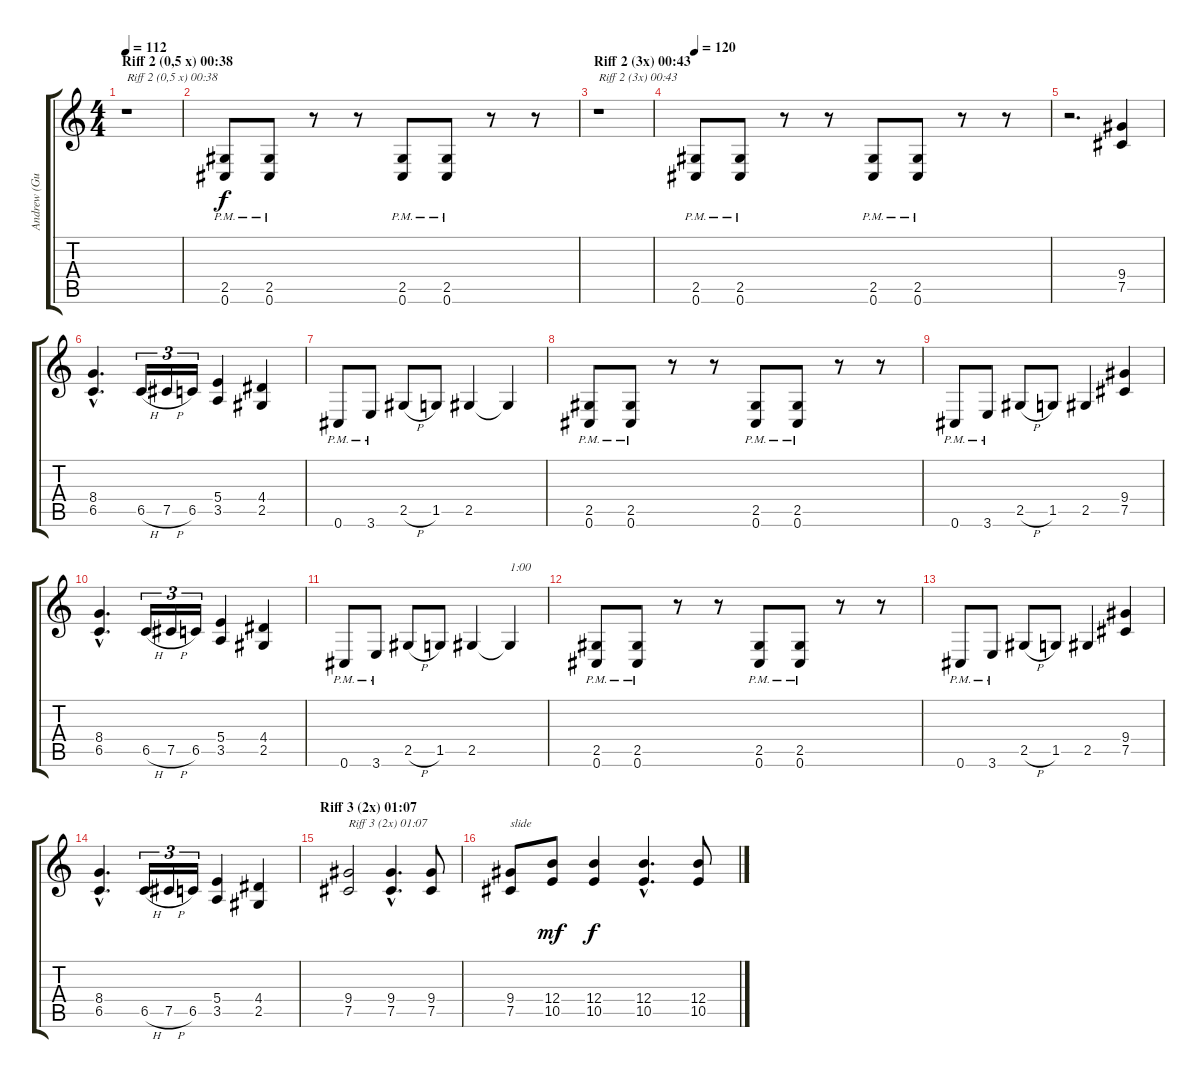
\track ("Andrew (Guitar right) tuned to C#" "Andrew (Gu") {instrument distortionguitar}
\staff {score tabs}
\tuning (Db4 Ab3 E3 B2 Gb2 Db2) {hide}
\ts (4 4)
\section ("" "Riff 2 (0,5 x) 00:38")
\tempo 112
\clef g2
\ks c
r.1{txt "Riff 2 (0,5 x) 00:38" dy f} |
(2.5{pm} 0.6{pm}).8 (2.5{pm} 0.6{pm}).8 r.8 r.8 (2.5{pm} 0.6{pm}).8 (2.5{pm} 0.6{pm}).8 r.8 r.8 |
\section ("" "Riff 2 (3x) 00:43")
r.1{txt "Riff 2 (3x) 00:43"} |
\tempo 120
(2.5{pm} 0.6{pm}).8 (2.5{pm} 0.6{pm}).8 r.8 r.8 (2.5{pm} 0.6{pm}).8 (2.5{pm} 0.6{pm}).8 r.8 r.8 |
r.2{d} (9.4 7.5).4 |
(8.4{hac} 6.5{hac}).4{d} 6.5{h}.16{tu (3 2)} 7.5{h}.16{tu (3 2)} 6.5.16{tu (3 2)} (5.4 3.5).4 (4.4 2.5).4 |
0.6{pm}.8 3.6{pm}.8 2.5{h}.8 1.5.8 2.5.4 2.5{t}.4 |
(2.5{pm} 0.6{pm}).8 (2.5{pm} 0.6{pm}).8 r.8 r.8 (2.5{pm} 0.6{pm}).8 (2.5{pm} 0.6{pm}).8 r.8 r.8 |
0.6{pm}.8 3.6{pm}.8 2.5{h}.8 1.5.8 2.5.4 (9.4 7.5).4 |
(8.4{hac} 6.5{hac}).4{d} 6.5{h}.16{tu (3 2)} 7.5{h}.16{tu (3 2)} 6.5.16{tu (3 2)} (5.4 3.5).4 (4.4 2.5).4 |
0.6{pm}.8 3.6{pm}.8 2.5{h}.8 1.5.8 2.5.4 2.5{t}.4{txt "1:00"} |
(2.5{pm} 0.6{pm}).8 (2.5{pm} 0.6{pm}).8 r.8 r.8 (2.5{pm} 0.6{pm}).8 (2.5{pm} 0.6{pm}).8 r.8 r.8 |
0.6{pm}.8 3.6{pm}.8 2.5{h}.8 1.5.8 2.5.4 (9.4 7.5).4 |
(8.4{hac} 6.5{hac}).4{d} 6.5{h}.16{tu (3 2)} 7.5{h}.16{tu (3 2)} 6.5.16{tu (3 2)} (5.4 3.5).4 (4.4 2.5).4 |
\section ("" "Riff 3 (2x) 01:07")
(9.4 7.5).2{txt "Riff 3 (2x) 01:07"} (9.4{hac} 7.5{hac}).4{d} (9.4 7.5).8 |
(9.4 7.5).8{txt "slide"} (12.4 10.5).8{dy mf} (12.4 10.5).4{dy f} (12.4{hac} 10.5{hac}).4{d} (12.4 10.5).8
